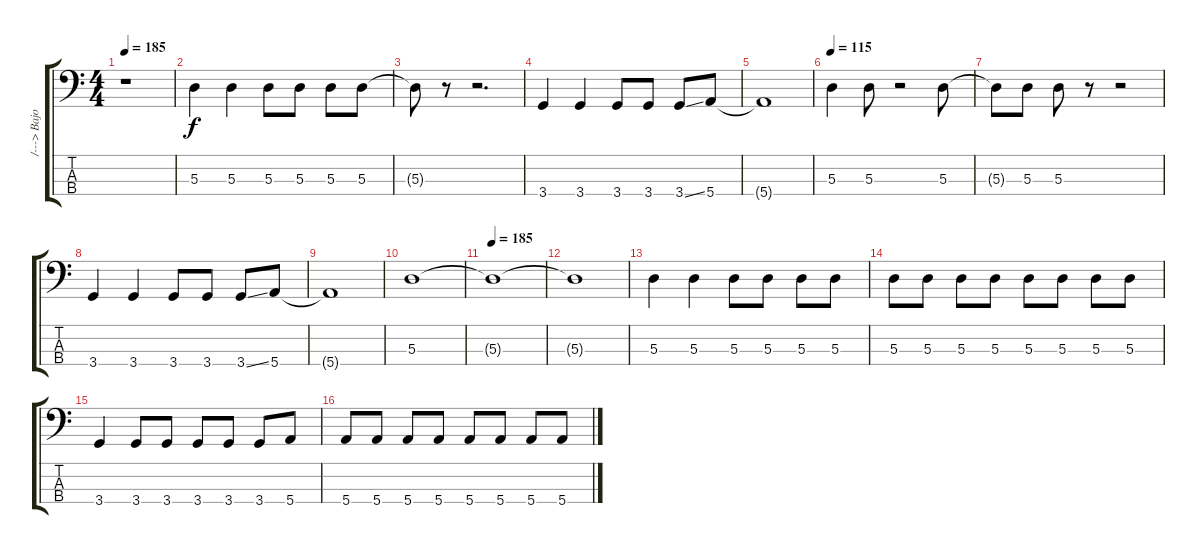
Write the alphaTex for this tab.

\track ("/---> Bajo <---/" "/---> Bajo") {instrument electricbasspick}
\staff {score tabs}
\tuning (G2 D2 A1 E1) {hide}
\ts (4 4)
\tempo 185
\tempo 115
\tempo 185
\clef f4
\ks c
r.1{dy f instrument electricbasspick} |
5.3.4 5.3.4 5.3.8 5.3.8 5.3.8 5.3.8 |
5.3{t}.8 r.8 r.2{d} |
3.4.4 3.4.4 3.4.8 3.4.8 3.4{ss}.8 5.4.8 |
5.4{t}.1 |
\tempo 115
5.3.4 5.3.8 r.2 5.3.8 |
5.3{t}.8 5.3.8 5.3.8 r.8 r.2 |
3.4.4 3.4.4 3.4.8 3.4.8 3.4{ss}.8 5.4.8 |
5.4{t}.1 |
5.3.1 |
\tempo 185
5.3{t}.1 |
5.3{t}.1 |
5.3.4 5.3.4 5.3.8 5.3.8 5.3.8 5.3.8 |
5.3.8 5.3.8 5.3.8 5.3.8 5.3.8 5.3.8 5.3.8 5.3.8 |
3.4.4 3.4.8 3.4.8 3.4.8 3.4.8 3.4.8 5.4.8 |
5.4.8 5.4.8 5.4.8 5.4.8 5.4.8 5.4.8 5.4.8 5.4.8
